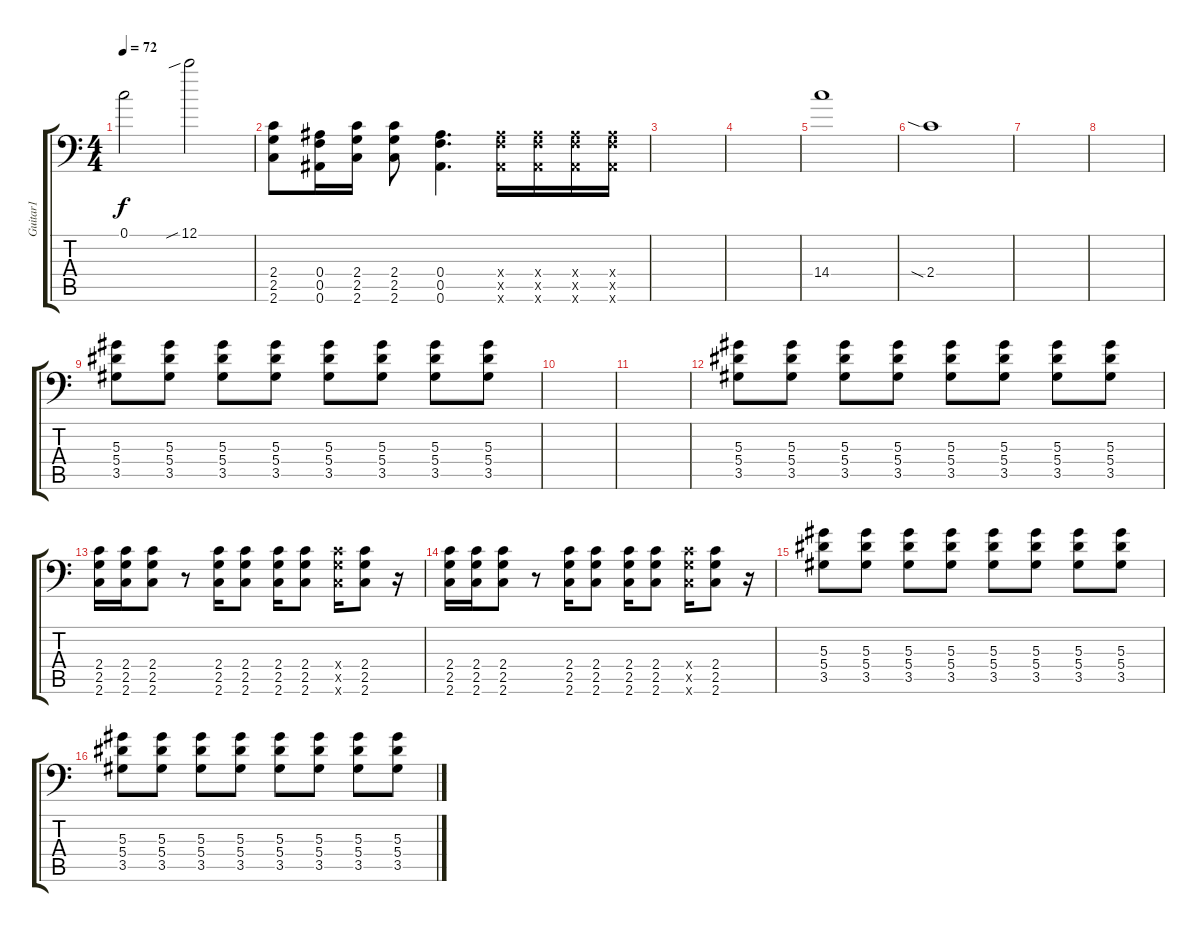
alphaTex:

\track ("Guitar1" "Guitar1") {instrument distortionguitar}
\staff {score tabs}
\tuning (C4 G3 Eb3 Bb2 F2 Bb1) {hide}
\ts (4 4)
\tempo 72
\clef f4
\ks c
0.1.2{dy f} 12.1{sib}.2 |
(2.4 2.5 2.6).8 (0.4 0.5 0.6).16 (2.4 2.5 2.6).16 (2.4 2.5 2.6).8 (0.4 0.5 0.6).4{d} (0.4{x} 0.5{x} 0.6{x}).16 (0.4{x} 0.5{x} 0.6{x}).16 (0.4{x} 0.5{x} 0.6{x}).16 (0.4{x} 0.5{x} 0.6{x}).16 |
|
|
14.4.1 |
2.4{sia}.1 |
|
|
(5.3 5.4 3.5).8 (5.3 5.4 3.5).8 (5.3 5.4 3.5).8 (5.3 5.4 3.5).8 (5.3 5.4 3.5).8 (5.3 5.4 3.5).8 (5.3 5.4 3.5).8 (5.3 5.4 3.5).8 |
|
|
(5.3 5.4 3.5).8 (5.3 5.4 3.5).8 (5.3 5.4 3.5).8 (5.3 5.4 3.5).8 (5.3 5.4 3.5).8 (5.3 5.4 3.5).8 (5.3 5.4 3.5).8 (5.3 5.4 3.5).8 |
(2.4 2.5 2.6).16 (2.4 2.5 2.6).16 (2.4 2.5 2.6).8 r.8 (2.4 2.5 2.6).16 (2.4 2.5 2.6).8 (2.4 2.5 2.6).16 (2.4 2.5 2.6).8 (2.4{x} 2.5{x} 2.6{x}).16 (2.4 2.5 2.6).8 r.16 |
(2.4 2.5 2.6).16 (2.4 2.5 2.6).16 (2.4 2.5 2.6).8 r.8 (2.4 2.5 2.6).16 (2.4 2.5 2.6).8 (2.4 2.5 2.6).16 (2.4 2.5 2.6).8 (2.4{x} 2.5{x} 2.6{x}).16 (2.4 2.5 2.6).8 r.16 |
(5.3 5.4 3.5).8 (5.3 5.4 3.5).8 (5.3 5.4 3.5).8 (5.3 5.4 3.5).8 (5.3 5.4 3.5).8 (5.3 5.4 3.5).8 (5.3 5.4 3.5).8 (5.3 5.4 3.5).8 |
(5.3 5.4 3.5).8 (5.3 5.4 3.5).8 (5.3 5.4 3.5).8 (5.3 5.4 3.5).8 (5.3 5.4 3.5).8 (5.3 5.4 3.5).8 (5.3 5.4 3.5).8 (5.3 5.4 3.5).8
